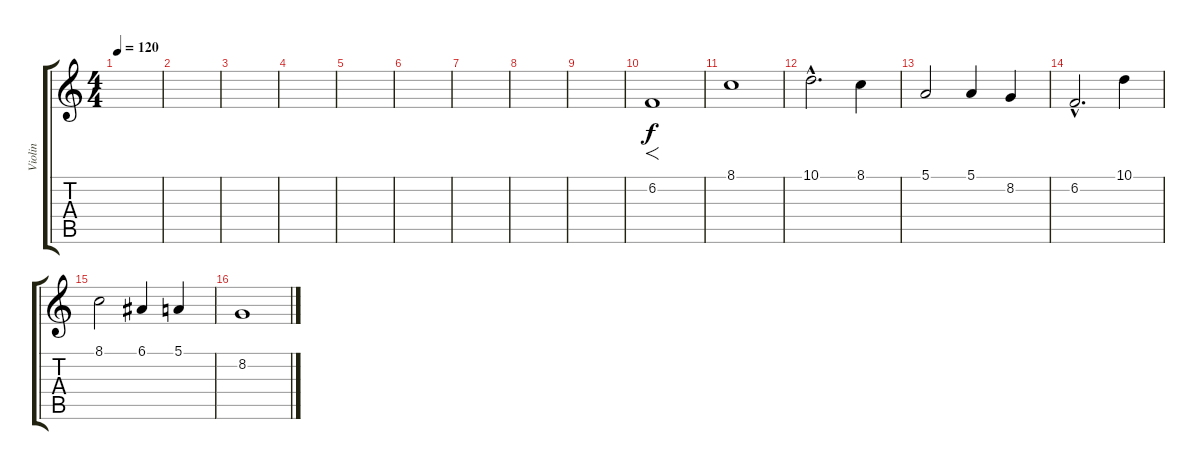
\track ("Violin" "Violin") {instrument violin}
\staff {score tabs}
\tuning (E4 B3 G3 D3 A2 E2) {hide}
\ts (4 4)
\tempo 120
\clef g2
\ks c
|
|
|
|
|
|
|
|
|
6.2.1{f volume 10} |
8.1.1 |
10.1{hac}.2{d} 8.1.4 |
5.1.2 5.1.4 8.2.4 |
6.2{hac}.2{d} 10.1.4 |
8.1.2 6.1.4 5.1.4 |
8.2.1
